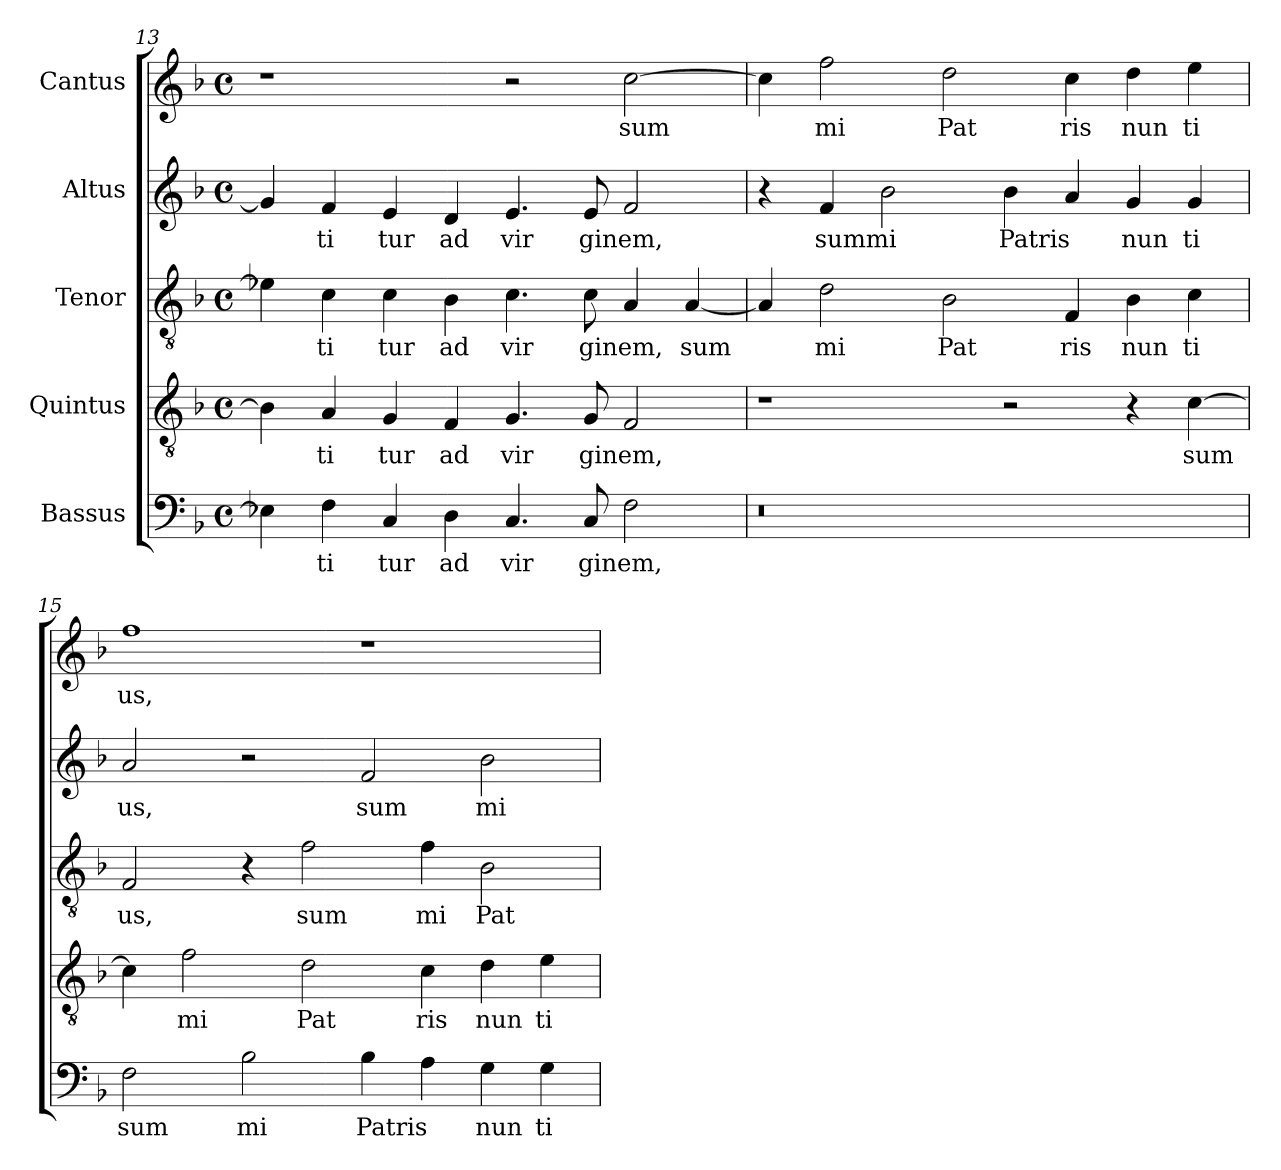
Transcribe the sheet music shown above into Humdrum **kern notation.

**kern	**text	**kern	**text	**kern	**text	**kern	**text	**kern	**text
*part5	*part5	*part4	*part4	*part3	*part3	*part2	*part2	*part1	*part1
*staff5	*staff5	*staff4	*staff4	*staff3	*staff3	*staff2	*staff2	*staff1	*staff1
*I"Bassus	*	*I"Quintus	*	*I"Tenor	*	*I"Altus	*	*I"Cantus	*
!!LO:PB:g=z
*clefF4	*	*clefGv2	*	*clefGv2	*	*clefG2	*	*clefG2	*
*k[b-]	*	*k[b-]	*	*k[b-]	*	*k[b-]	*	*k[b-]	*
*F:	*	*F:	*	*F:	*	*F:	*	*F:	*
*M4/4	*	*M4/4	*	*M4/4	*	*M4/4	*	*M4/4	*
*met(c)	*	*met(c)	*	*met(c)	*	*met(c)	*	*met(c)	*
=13	=13	=13	=13	=13	=13	=13	=13	=13	=13
4E-X\]	.	4B-\]	.	4e-X\]	.	4g/]	.	1r	.
!	!LO:LY:b:cj	!	!LO:LY:b:cj	!	!LO:LY:b:cj	!	!LO:LY:b:cj	!	!
4F\	ti	4A/	-ti	4c\	ti	4f/	ti	.	.
!	!LO:LY:b:cj	!	!LO:LY:b:cj	!	!LO:LY:b:cj	!	!LO:LY:b:cj	!	!
4C/	tur	4G/	tur	4c\	tur	4e/	tur	.	.
!	!LO:LY:b:cj	!	!LO:LY:b:cj	!	!LO:LY:b:cj	!	!LO:LY:b:cj	!	!
4D\	ad	4F/	ad	4B-\	ad	4d/	ad	.	.
!	!LO:LY:b:cj	!	!LO:LY:b:cj	!	!LO:LY:b:cj	!	!LO:LY:b:cj	!	!
4.C/	vir	4.G/	vir	4.c\	vir	4.e/	vir	2r	.
!	!LO:LY:b	!	!LO:LY:b	!	!LO:LY:b	!	!LO:LY:b	!	!
8C/	ginem,	8G/	ginem,	8c\	ginem,	8e/	ginem,	.	.
!	!	!	!	!	!	!	!	!	!LO:LY:b
2F\	.	2F/	.	4A/	.	2f/	.	[>2cc\	sum
!	!	!	!	!	!LO:LY:b	!	!	!	!
.	.	.	.	[<4A/	sum	.	.	.	.
=14	=14	=14	=14	=14	=14	=14	=14	=14	=14
0r	.	1r	.	4A/]	.	4r	.	4cc\]	.
!	!	!	!	!	!LO:LY:b:cj	!	!LO:LY:b:cj	!	!LO:LY:b:cj
.	.	.	.	2d\	mi	4f/	summi	2ff\	mi
.	.	.	.	.	.	2b-\	.	.	.
!	!	!	!	!	!LO:LY:b:cj	!	!	!	!LO:LY:b:cj
.	.	.	.	2B-\	Pat	.	.	2dd\	Pat
!	!	!	!	!	!	!	!LO:LY:b:cj	!	!
.	.	2r	.	.	.	4b-\	Patris	.	.
!	!	!	!	!	!LO:LY:b:cj	!	!	!	!LO:LY:b:cj
.	.	.	.	4F/	ris	4a/	.	4cc\	ris
!	!	!	!	!	!LO:LY:b:cj	!	!LO:LY:b:cj	!	!LO:LY:b:cj
.	.	4r	.	4B-\	nun	4g/	nun	4dd\	nun
!	!	!	!LO:LY:b	!	!LO:LY:b:cj	!	!LO:LY:b:cj	!	!LO:LY:b:cj
.	.	[>4c\	sum	4c\	ti	4g/	ti	4ee\	ti
=15	=15	=15	=15	=15	=15	=15	=15	=15	=15
!	!LO:LY:b:cj	!	!	!	!LO:LY:b:cj	!	!LO:LY:b:cj	!	!LO:LY:b:cj
2F\	sum	4c\]	.	2F/	us,	2a/	us,	1ff	us,
!	!	!	!LO:LY:b:cj	!	!	!	!	!	!
.	.	2f\	mi	.	.	.	.	.	.
!	!LO:LY:b:cj	!	!	!	!	!	!	!	!
2B-\	mi	.	.	4r	.	2r	.	.	.
!	!	!	!LO:LY:b:cj	!	!LO:LY:b:cj	!	!	!	!
.	.	2d\	Pat	2f\	sum	.	.	.	.
!	!LO:LY:b:cj	!	!	!	!	!	!LO:LY:b:cj	!	!
4B-\	Patris	.	.	.	.	2f/	sum	1r	.
!	!	!	!LO:LY:b:cj	!	!LO:LY:b:cj	!	!	!	!
4A\	.	4c\	ris	4f\	mi	.	.	.	.
!	!LO:LY:b:cj	!	!LO:LY:b:cj	!	!LO:LY:b:cj	!	!LO:LY:b:cj	!	!
4G\	nun	4d\	nun	2B-\	Pat	2b-\	mi	.	.
!	!LO:LY:b:cj	!	!LO:LY:b:cj	!	!	!	!	!	!
4G\	ti	4e\	ti	.	.	.	.	.	.
=	=	=	=	=	=	=	=	=	=
*-	*-	*-	*-	*-	*-	*-	*-	*-	*-
